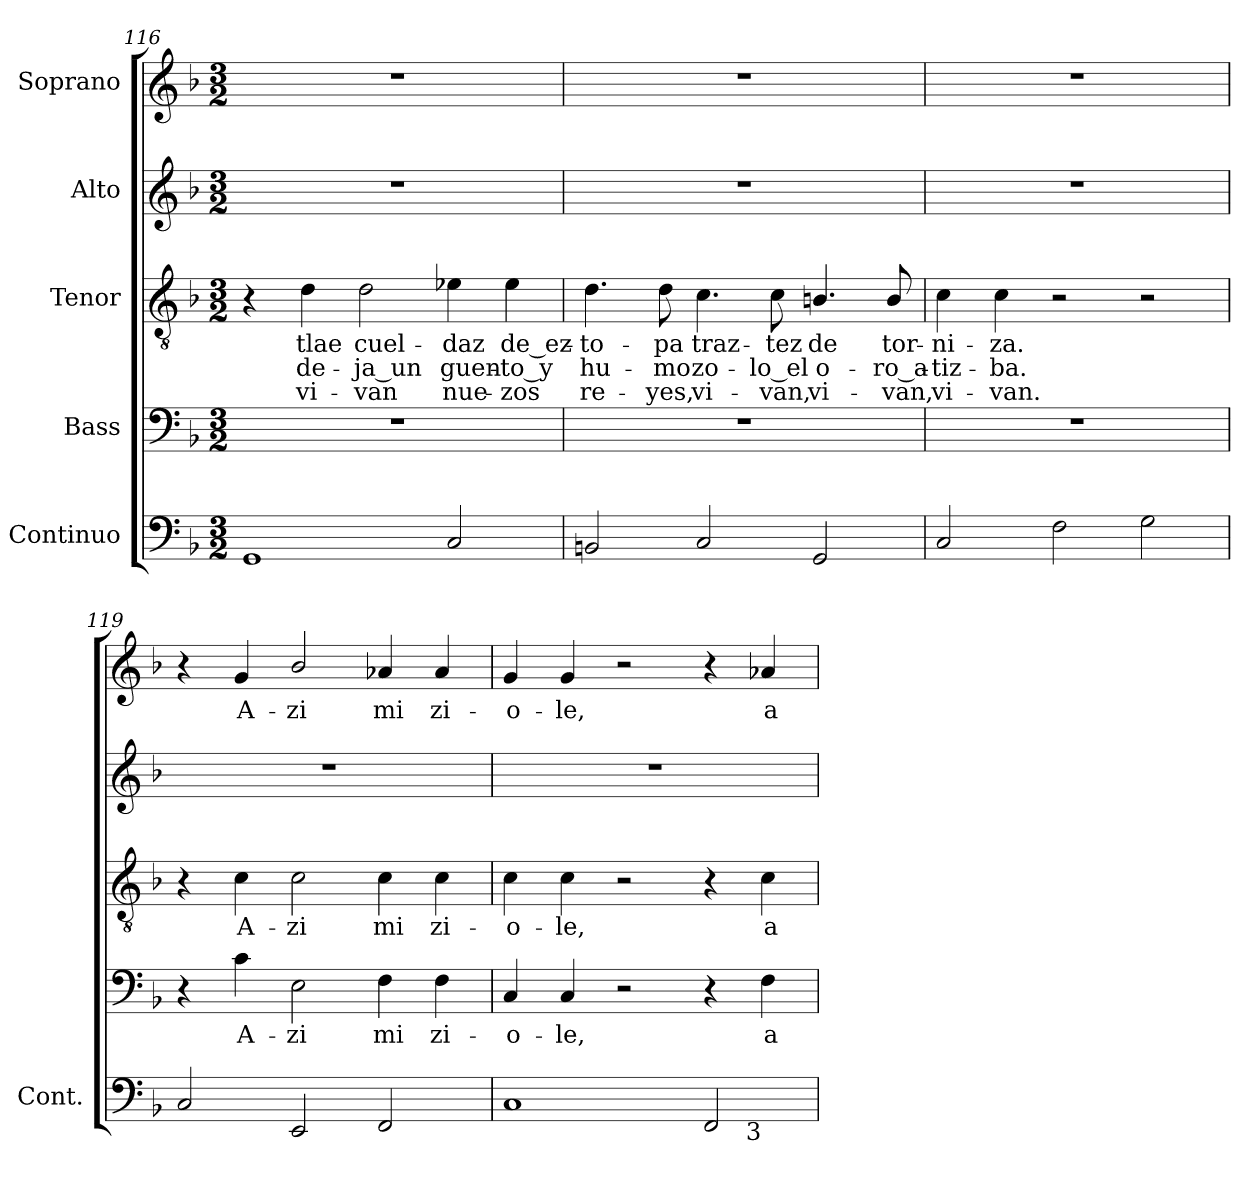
**kern	**kern	**text	**kern	**text	**text	**text	**kern	**kern	**text
*part5	*part4	*part4	*part3	*part3	*part3	*part3	*part2	*part1	*part1
*staff5	*staff4	*staff4	*staff3	*staff3	*staff3	*staff3	*staff2	*staff1	*staff1
*I"Continuo	*I"Bass	*	*I"Tenor	*	*	*	*I"Alto	*I"Soprano	*
*I'Cont.	*	*	*	*	*	*	*	*	*
!!LO:LB:g=z
*clefF4	*clefF4	*	*clefGv2	*	*	*	*clefG2	*clefG2	*
*	*	*	*ITrd7c12	*	*	*	*	*	*
*k[b-]	*k[b-]	*	*k[b-]	*	*	*	*k[b-]	*k[b-]	*
*F:	*F:	*	*F:	*	*	*	*F:	*F:	*
*M3/2	*M3/2	*	*M3/2	*	*	*	*M3/2	*M3/2	*
=116	=116	=116	=116	=116	=116	=116	=116	=116	=116
!	!LO:N:vis=1	!	!	!	!	!	!LO:N:vis=1	!LO:N:vis=1	!
1GGi	1.r	.	4r	.	.	.	1.r	1.r	.
!	!	!	!	!LO:LY:b:color=#000000	!LO:LY:b:color=#000000	!LO:LY:b:color=#000000	!	!	!
.	.	.	4Di\	tlae	de-	vi-	.	.	.
!	!	!	!	!LO:LY:b:color=#000000	!LO:LY:b:color=#000000	!LO:LY:b:color=#000000	!	!	!
.	.	.	2Di\	cuel-	-ja_un	-van	.	.	.
!	!	!	!	!LO:LY:b:color=#000000	!LO:LY:b:color=#000000	!LO:LY:b:color=#000000	!	!	!
2Ci/	.	.	4E-Xi\	-daz	guen-	nue-	.	.	.
!	!	!	!	!LO:LY:b:color=#000000	!LO:LY:b:color=#000000	!LO:LY:b:color=#000000	!	!	!
.	.	.	4E-i\	de_ez-	-to_y	-zos	.	.	.
=117	=117	=117	=117	=117	=117	=117	=117	=117	=117
!	!LO:N:vis=1	!	!	!	!	!	!	!	!
!	!	!	!	!LO:LY:b:color=#000000	!LO:LY:b:color=#000000	!LO:LY:b:color=#000000	!LO:N:vis=1	!LO:N:vis=1	!
2BBni/	1.r	.	4.Di\	-to-	hu-	re-	1.r	1.r	.
!	!	!	!	!LO:LY:b:color=#000000	!LO:LY:b:color=#000000	!LO:LY:b:color=#000000	!	!	!
.	.	.	8Di\	-pa	-mo	-yes,	.	.	.
!	!	!	!	!LO:LY:b:color=#000000	!LO:LY:b:color=#000000	!LO:LY:b:color=#000000	!	!	!
2Ci/	.	.	4.Ci\	traz-	zo-	vi-	.	.	.
!	!	!	!	!LO:LY:b:color=#000000	!LO:LY:b:color=#000000	!LO:LY:b:color=#000000	!	!	!
.	.	.	8Ci\	-tez	-lo_el	-van,	.	.	.
!	!	!	!	!LO:LY:b:color=#000000	!LO:LY:b:color=#000000	!LO:LY:b:color=#000000	!	!	!
2GGi/	.	.	4.BBni/	de	o-	vi-	.	.	.
!	!	!	!	!LO:LY:b:color=#000000	!LO:LY:b:color=#000000	!LO:LY:b:color=#000000	!	!	!
.	.	.	8BBi/	tor-	-ro_a-	-van,	.	.	.
=118	=118	=118	=118	=118	=118	=118	=118	=118	=118
!	!LO:N:vis=1	!	!	!	!	!	!	!	!
!	!	!	!	!LO:LY:b:color=#000000	!LO:LY:b:color=#000000	!LO:LY:b:color=#000000	!LO:N:vis=1	!LO:N:vis=1	!
2Ci/	1.r	.	4Ci\	-ni-	-tiz-	vi-	1.r	1.r	.
!	!	!	!	!LO:LY:b:color=#000000	!LO:LY:b:color=#000000	!LO:LY:b:color=#000000	!	!	!
.	.	.	4Ci\	-za.	-ba.	-van.	.	.	.
2Fi\	.	.	2r	.	.	.	.	.	.
2Gi\	.	.	2r	.	.	.	.	.	.
!!LO:LB:g=z
=119	=119	=119	=119	=119	=119	=119	=119	=119	=119
!	!	!	!	!	!	!	!LO:N:vis=1	!	!
2Ci/	4r	.	4r	.	.	.	1.r	4r	.
!	!	!LO:LY:b:color=#000000	!	!	!	!	!	!	!
!	!	!	!	!LO:LY:b:color=#000000	!	!	!	!	!
!	!	!	!	!	!	!	!	!	!LO:LY:b:color=#000000
.	4ci\	A-	4Ci\	A-	.	.	.	4gi/	A-
!	!	!LO:LY:b:color=#000000	!	!	!	!	!	!	!
!	!	!	!	!LO:LY:b:color=#000000	!	!	!	!	!
!	!	!	!	!	!	!	!	!	!LO:LY:b:color=#000000
2EEi/	2Ei\	-zi	2Ci\	-zi	.	.	.	2b-i/	-zi
!	!	!LO:LY:b:color=#000000	!	!	!	!	!	!	!
!	!	!	!	!LO:LY:b:color=#000000	!	!	!	!	!
!	!	!	!	!	!	!	!	!	!LO:LY:b:color=#000000
2FFi/	4Fi\	mi	4Ci\	mi	.	.	.	4a-Xi/	mi
!	!	!LO:LY:b:color=#000000	!	!	!	!	!	!	!
!	!	!	!	!LO:LY:b:color=#000000	!	!	!	!	!
!	!	!	!	!	!	!	!	!	!LO:LY:b:color=#000000
.	4Fi\	zi-	4Ci\	zi-	.	.	.	4a-i/	zi-
=120	=120	=120	=120	=120	=120	=120	=120	=120	=120
!	!	!LO:LY:b:color=#000000	!	!	!	!	!	!	!
!	!	!	!	!LO:LY:b:color=#000000	!	!	!LO:N:vis=1	!	!
!	!	!	!	!	!	!	!	!	!LO:LY:b:color=#000000
*^	*	*	*	*	*	*	*	*	*
1Ci	1ryy	4Ci/	-o-	4Ci\	-o-	.	.	1.r	4gi/	-o-
!	!	!	!LO:LY:b:color=#000000	!	!	!	!	!	!	!
!	!	!	!	!	!LO:LY:b:color=#000000	!	!	!	!	!
!	!	!	!	!	!	!	!	!	!	!LO:LY:b:color=#000000
.	.	4Ci/	-le,	4Ci\	-le,	.	.	.	4gi/	-le,
.	.	2r	.	2r	.	.	.	.	2r	.
2FFi/	4ryy	4r	.	4r	.	.	.	.	4r	.
!	!	!	!LO:LY:b:color=#000000	!	!	!	!	!	!	!
!	!	!	!	!	!LO:LY:b:color=#000000	!	!	!	!	!
!	!LO:TX:b:rj:t=3	!	!	!	!	!	!	!	!	!
!	!	!	!	!	!	!	!	!	!	!LO:LY:b:color=#000000
.	4ryy	4Fi\	a-	4Ci\	a-	.	.	.	4a-Xi/	a-
*v	*v	*	*	*	*	*	*	*	*	*
=	=	=	=	=	=	=	=	=	=
*-	*-	*-	*-	*-	*-	*-	*-	*-	*-
